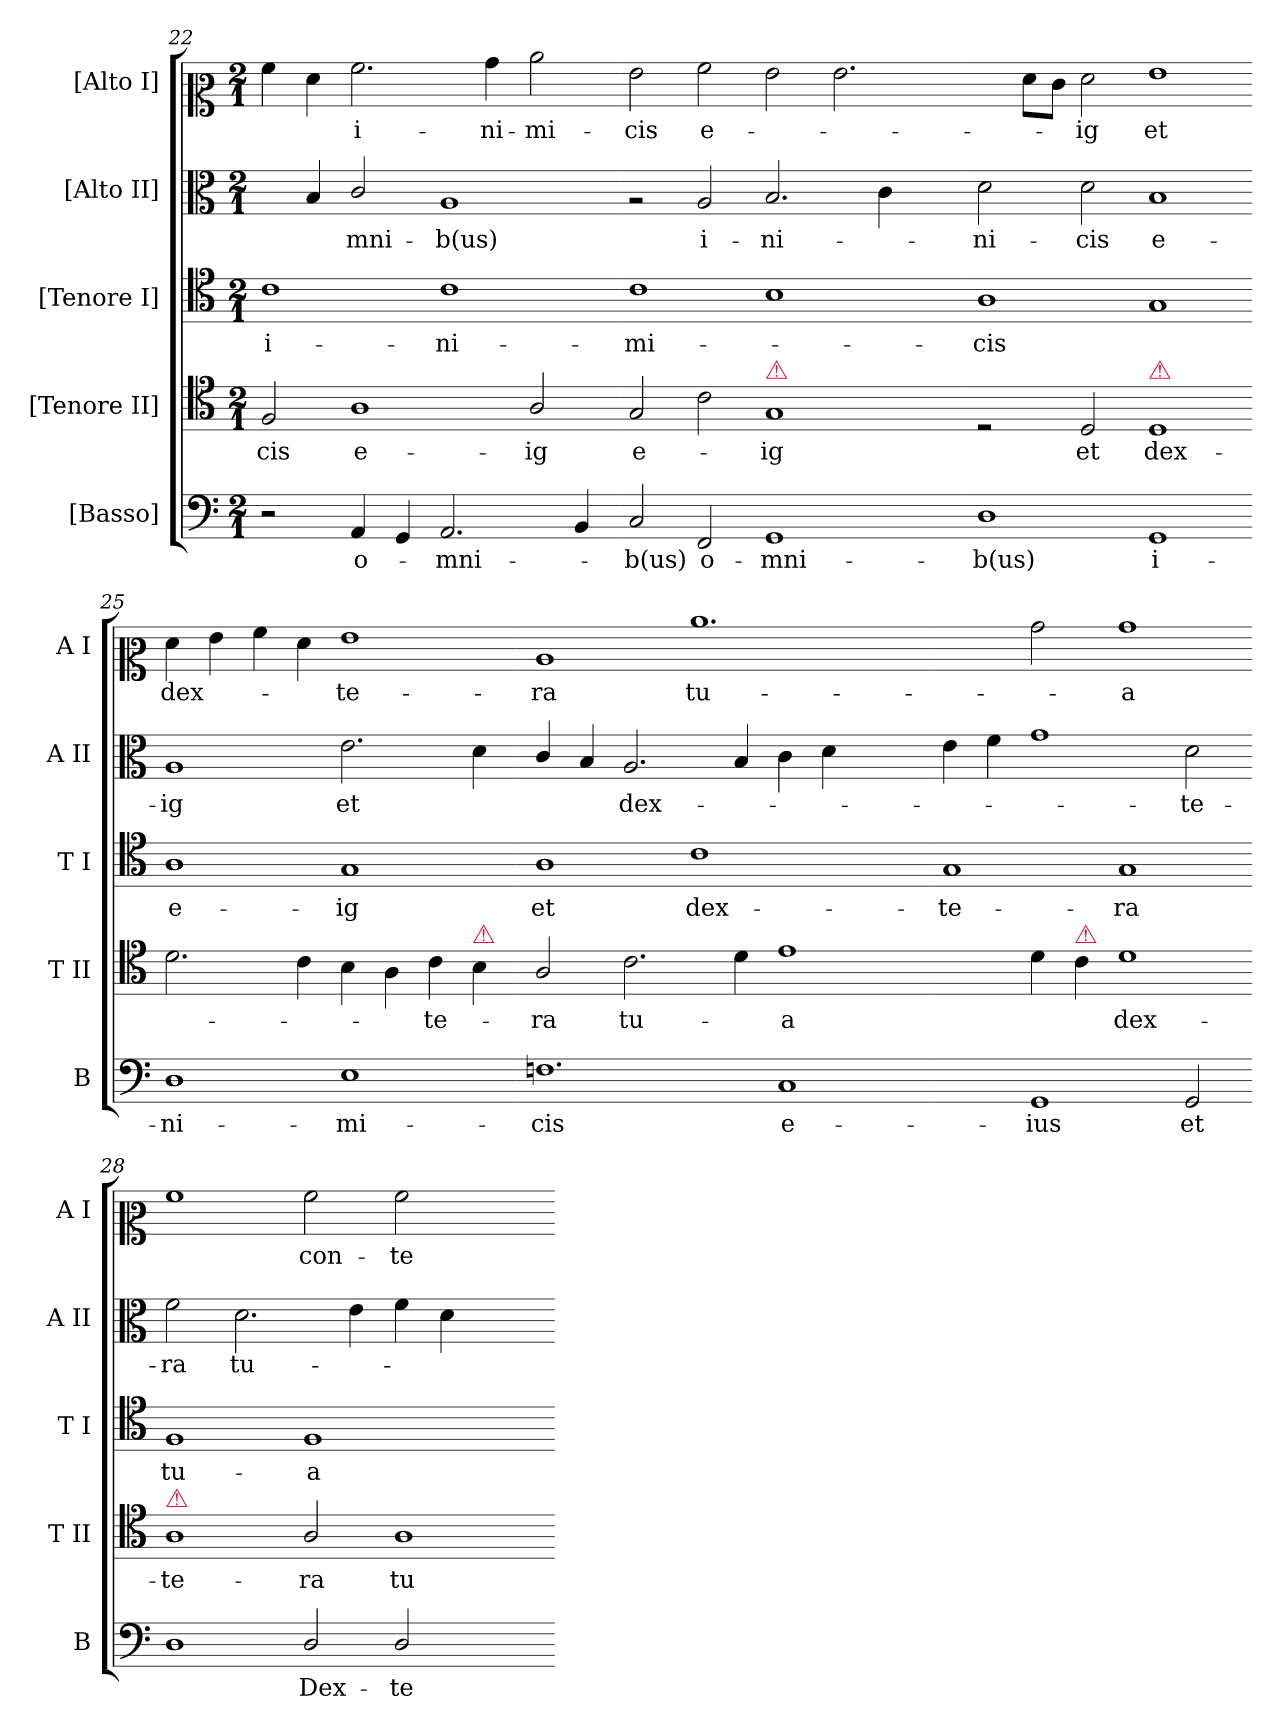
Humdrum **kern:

**kern	**text	**kern	**text	**kern	**text	**kern	**text	**kern	**text
*part5	*part5	*part4	*part4	*part3	*part3	*part2	*part2	*part1	*part1
*staff5	*staff5	*staff4	*staff4	*staff3	*staff3	*staff2	*staff2	*staff1	*staff1
*I"[Basso]	*	*I"[Tenore II]	*	*I"[Tenore I]	*	*I"[Alto II]	*	*I"[Alto I]	*
*I'B	*	*I'T II	*	*I'T I	*	*I'A II	*	*I'A I	*
*clefF4	*	*clefC4	*	*clefC4	*	*clefC3	*	*clefC2	*
*k[]	*	*k[]	*	*k[]	*	*k[]	*	*k[]	*
*M2/1	*	*M2/1	*	*M2/1	*	*M2/1	*	*M2/1	*
=22	=22	=22	=22	=22	=22	=22	=22	=22	=22
2r	.	2F/	-cis	1c	i-	4ryy	.	4a\	.
.	.	.	.	.	.	4B/	.	4f\	.
!	!LO:LY:i	!	!	!	!	!	!LO:LY:i	!	!
4AA/	o-	1A	e-	.	.	2c/	-mni-	2.a\	i-
4GG/	.	.	.	.	.	.	.	.	.
!	!LO:LY:i	!	!	!	!	!	!LO:LY:i	!	!
2.AA/	-mni-	.	.	1c	-ni-	1A	-b(us)	.	.
.	.	.	.	.	.	.	.	4b\	-ni-
.	.	2A/	-ig	.	.	.	.	2cc\	-mi-
4BB/	.	.	.	.	.	.	.	.	.
=23-	=23-	=23-	=23-	=23-	=23-	=23-	=23-	=23-	=23-
!	!LO:LY:i	!	!	!	!	!	!	!	!
2C/	-b(us)	2G/	e-	1c	-mi-	2rA	.	2g\	-cis
!	!LO:LY:i	!	!	!	!	!	!	!	!
2FF/	o-	2c\	.	.	.	2A/	i-	2a\	e-
!	!	!LO:TX:a:color=crimson:t=⚠	!	!	!	!	!	!	!
!	!LO:LY:i	!	!	!	!	!	!	!	!
1GG	-mni-	1G	-ig	1B	.	2.B/	-ni-	2g\	.
.	.	.	.	.	.	.	.	2.g\	.
.	.	.	.	.	.	4c\	.	.	.
4ryy	.	4ryy	.	4ryy	.	4ryy	.	.	.
=24-	=24-	=24-	=24-	=24-	=24-	=24-	=24-	=24-	=24-
!	!LO:LY:i	!	!	!	!	!	!	!	!
1D	-b(us)	2rD	.	1A	-cis	2d\	-ni-	4ryy	.
.	.	.	.	.	.	.	.	8f\L	.
.	.	.	.	.	.	.	.	8e\J	.
.	.	2D/	et	.	.	2d\	-cis	2f\	-ig
!	!	!LO:TX:a:color=crimson:t=⚠	!	!	!	!	!	!	!
1GG	i-	1D	dex-	1G	.	1B	e-	1g	et
=25-	=25-	=25-	=25-	=25-	=25-	=25-	=25-	=25-	=25-
1D	-ni-	2.d\	.	1A	e-	1A	-ig	4f\	dex-
.	.	.	.	.	.	.	.	4g\	.
.	.	.	.	.	.	.	.	4a\	.
.	.	4c\	.	.	.	.	.	4f\	.
1E	-mi-	4B\	.	1G	-ig	2.e\	et	1g	te-
.	.	4A\	.	.	.	.	.	.	.
.	.	4c\	-te-	.	.	.	.	.	.
!	!	!LO:TX:a:color=crimson:t=⚠	!	!	!	!	!	!	!
.	.	4B\	.	.	.	4d\	.	.	.
=26-	=26-	=26-	=26-	=26-	=26-	=26-	=26-	=26-	=26-
1.Fn	-cis	2A/	-ra	1A	et	4c/	.	1c	-ra
.	.	.	.	.	.	4B/	.	.	.
.	.	2.c\	tu-	.	.	2.A/	dex-	.	.
.	.	.	.	1c	dex-	.	.	1.cc	tu-
.	.	4d\	.	.	.	4B/	.	.	.
1C	e-	1e	-a	.	.	4c\	.	.	.
.	.	.	.	.	.	4d\	.	.	.
.	.	.	.	2ryy	.	2ryy	.	.	.
=27-	=27-	=27-	=27-	=27-	=27-	=27-	=27-	=27-	=27-
2ryy	.	2ryy	.	1G	-te-	4e\	.	2ryy	.
.	.	.	.	.	.	4f\	.	.	.
1GG	-ius	4d\	.	.	.	1g	.	2b\	.
!	!	!LO:TX:a:color=crimson:t=⚠	!	!	!	!	!	!	!
.	.	4c\	.	.	.	.	.	.	.
.	.	1d	dex-	1G	-ra	.	.	1b	-a
2GG/	et	.	.	.	.	2d\	-te-	.	.
=28-	=28-	=28-	=28-	=28-	=28-	=28-	=28-	=28-	=28-
!	!	!LO:TX:a:color=crimson:t=⚠	!	!	!	!	!	!	!
1D	.	1A	-te-	1F	tu-	2f\	-ra	1a	.
.	.	.	.	.	.	2.d\	tu-	.	.
2D/	Dex-	2A/	-ra	1F	-a	.	.	2a\	con-
.	.	.	.	.	.	4e\	.	.	.
2D/	-te-	1A	tu-	.	.	4f\	.	2a\	-te-
.	.	.	.	.	.	4d\	.	.	.
2ryy	.	.	.	2ryy	.	2ryy	.	2ryy	.
=-	=-	=-	=-	=-	=-	=-	=-	=-	=-
*-	*-	*-	*-	*-	*-	*-	*-	*-	*-
